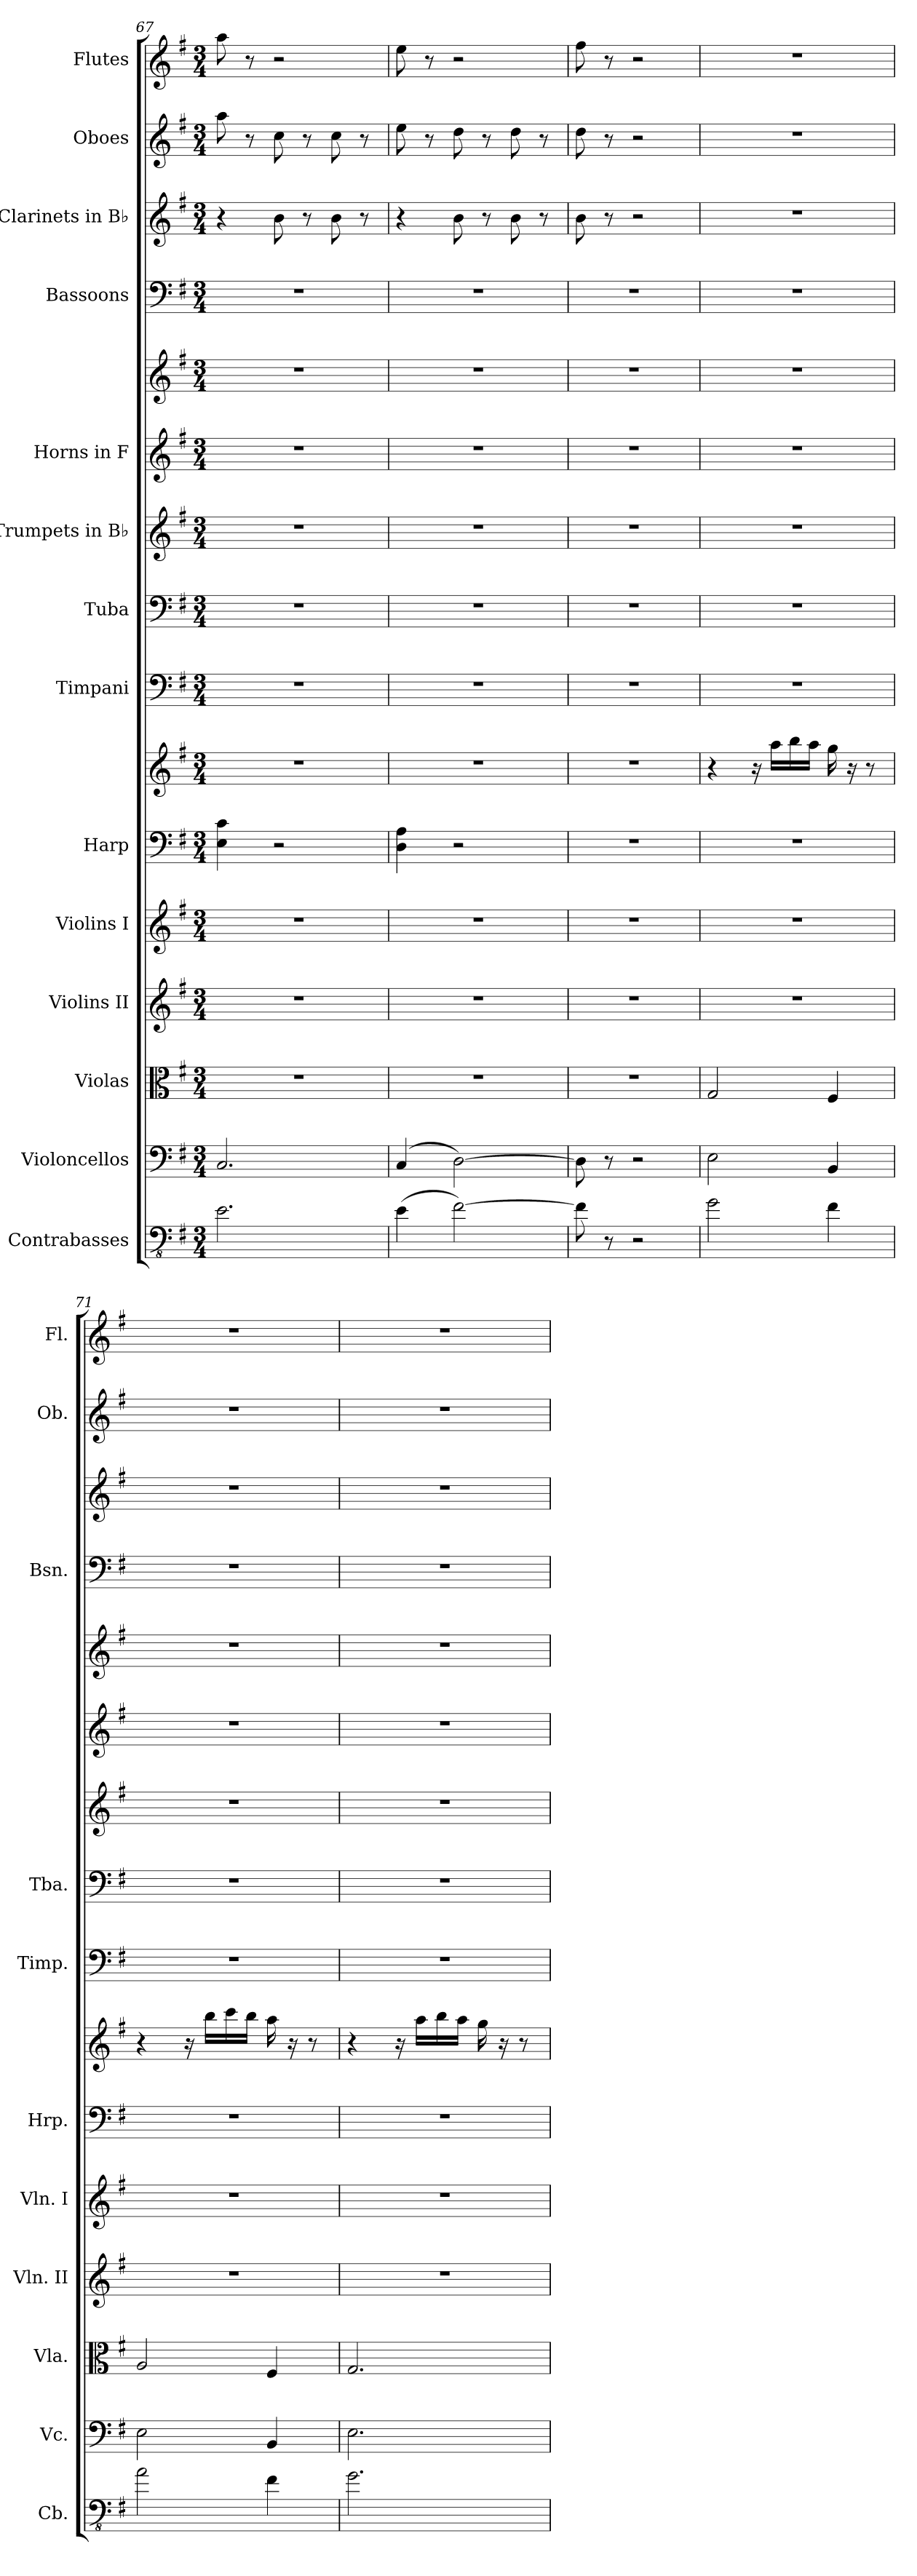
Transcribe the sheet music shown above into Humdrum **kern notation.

**kern	**kern	**kern	**kern	**kern	**kern	**kern	**kern	**kern	**kern	**kern	**kern	**kern	**kern	**kern	**kern
*part14	*part13	*part12	*part11	*part10	*part9	*part9	*part8	*part7	*part6	*part5	*part5	*part4	*part3	*part2	*part1
*staff16	*staff15	*staff14	*staff13	*staff12	*staff11	*staff10	*staff9	*staff8	*staff7	*staff6	*staff5	*staff4	*staff3	*staff2	*staff1
*I"Contrabasses	*I"Violoncellos	*I"Violas	*I"Violins II	*I"Violins I	*I"Harp	*	*I"Timpani	*I"Tuba	*I"Trumpets in B♭	*I"Horns in F	*	*I"Bassoons	*I"Clarinets in B♭	*I"Oboes	*I"Flutes
*I'Cb.	*I'Vc.	*I'Vla.	*I'Vln. II	*I'Vln. I	*I'Hrp.	*	*I'Timp.	*I'Tba.	*	*	*	*I'Bsn.	*	*I'Ob.	*I'Fl.
*clefFv4	*clefF4	*clefC3	*clefG2	*clefG2	*clefF4	*clefG2	*clefF4	*clefF4	*clefG2	*clefG2	*clefG2	*clefF4	*clefG2	*clefG2	*clefG2
*ITrd7c12	*	*	*	*	*	*	*	*	*ITrd1c2	*ITrd4c7	*ITrd4c7	*	*ITrd1c2	*	*
*k[f#]	*k[f#]	*k[f#]	*k[f#]	*k[f#]	*k[f#]	*k[f#]	*k[f#]	*k[f#]	*k[b-]	*k[]	*k[]	*k[f#]	*k[b-]	*k[f#]	*k[f#]
*M3/4	*M3/4	*M3/4	*M3/4	*M3/4	*M3/4	*M3/4	*M3/4	*M3/4	*M3/4	*M3/4	*M3/4	*M3/4	*M3/4	*M3/4	*M3/4
=67	=67	=67	=67	=67	=67	=67	=67	=67	=67	=67	=67	=67	=67	=67	=67
2.EE\	2.C/	2.r	2.r	2.r	4E\ 4c\	2.r	2.r	2.r	2.r	2.r	2.r	2.r	4r	8aa\	8aa\
.	.	.	.	.	.	.	.	.	.	.	.	.	.	8r	8r
.	.	.	.	.	2r	.	.	.	.	.	.	.	8a\	8cc\	2r
.	.	.	.	.	.	.	.	.	.	.	.	.	8r	8r	.
.	.	.	.	.	.	.	.	.	.	.	.	.	8a\	8cc\	.
.	.	.	.	.	.	.	.	.	.	.	.	.	8r	8r	.
=68	=68	=68	=68	=68	=68	=68	=68	=68	=68	=68	=68	=68	=68	=68	=68
(4EE\	(4C/	2.r	2.r	2.r	4D\ 4A\	2.r	2.r	2.r	2.r	2.r	2.r	2.r	4r	8ee\	8ee\
.	.	.	.	.	.	.	.	.	.	.	.	.	.	8r	8r
[2FF#\)	[2D\)	.	.	.	2r	.	.	.	.	.	.	.	8a\	8dd\	2r
.	.	.	.	.	.	.	.	.	.	.	.	.	8r	8r	.
.	.	.	.	.	.	.	.	.	.	.	.	.	8a\	8dd\	.
.	.	.	.	.	.	.	.	.	.	.	.	.	8r	8r	.
=69	=69	=69	=69	=69	=69	=69	=69	=69	=69	=69	=69	=69	=69	=69	=69
8FF#\]	8D\]	2.r	2.r	2.r	2.r	2.r	2.r	2.r	2.r	2.r	2.r	2.r	8a\	8dd\	8ff#\
8r	8r	.	.	.	.	.	.	.	.	.	.	.	8r	8r	8r
2r	2r	.	.	.	.	.	.	.	.	.	.	.	2r	2r	2r
=70	=70	=70	=70	=70	=70	=70	=70	=70	=70	=70	=70	=70	=70	=70	=70
2GG\	2E\	2G/	2.r	2.r	2.r	4r	2.r	2.r	2.r	2.r	2.r	2.r	2.r	2.r	2.r
.	.	.	.	.	.	16r	.	.	.	.	.	.	.	.	.
.	.	.	.	.	.	16aa\LL	.	.	.	.	.	.	.	.	.
.	.	.	.	.	.	16bb\	.	.	.	.	.	.	.	.	.
.	.	.	.	.	.	16aa\JJ	.	.	.	.	.	.	.	.	.
4FF#\	4BB/	4F#/	.	.	.	16gg\	.	.	.	.	.	.	.	.	.
.	.	.	.	.	.	16r	.	.	.	.	.	.	.	.	.
.	.	.	.	.	.	8r	.	.	.	.	.	.	.	.	.
=71	=71	=71	=71	=71	=71	=71	=71	=71	=71	=71	=71	=71	=71	=71	=71
2AA\	2E\	2A/	2.r	2.r	2.r	4r	2.r	2.r	2.r	2.r	2.r	2.r	2.r	2.r	2.r
.	.	.	.	.	.	16r	.	.	.	.	.	.	.	.	.
.	.	.	.	.	.	16bb\LL	.	.	.	.	.	.	.	.	.
.	.	.	.	.	.	16ccc\	.	.	.	.	.	.	.	.	.
.	.	.	.	.	.	16bb\JJ	.	.	.	.	.	.	.	.	.
4FF#\	4BB/	4F#/	.	.	.	16aa\	.	.	.	.	.	.	.	.	.
.	.	.	.	.	.	16r	.	.	.	.	.	.	.	.	.
.	.	.	.	.	.	8r	.	.	.	.	.	.	.	.	.
!!LO:PB:g=z
=72	=72	=72	=72	=72	=72	=72	=72	=72	=72	=72	=72	=72	=72	=72	=72
2.GG\	2.E\	2.G/	2.r	2.r	2.r	4r	2.r	2.r	2.r	2.r	2.r	2.r	2.r	2.r	2.r
.	.	.	.	.	.	16r	.	.	.	.	.	.	.	.	.
.	.	.	.	.	.	16aa\LL	.	.	.	.	.	.	.	.	.
.	.	.	.	.	.	16bb\	.	.	.	.	.	.	.	.	.
.	.	.	.	.	.	16aa\JJ	.	.	.	.	.	.	.	.	.
.	.	.	.	.	.	16gg\	.	.	.	.	.	.	.	.	.
.	.	.	.	.	.	16r	.	.	.	.	.	.	.	.	.
.	.	.	.	.	.	8r	.	.	.	.	.	.	.	.	.
=	=	=	=	=	=	=	=	=	=	=	=	=	=	=	=
*-	*-	*-	*-	*-	*-	*-	*-	*-	*-	*-	*-	*-	*-	*-	*-
